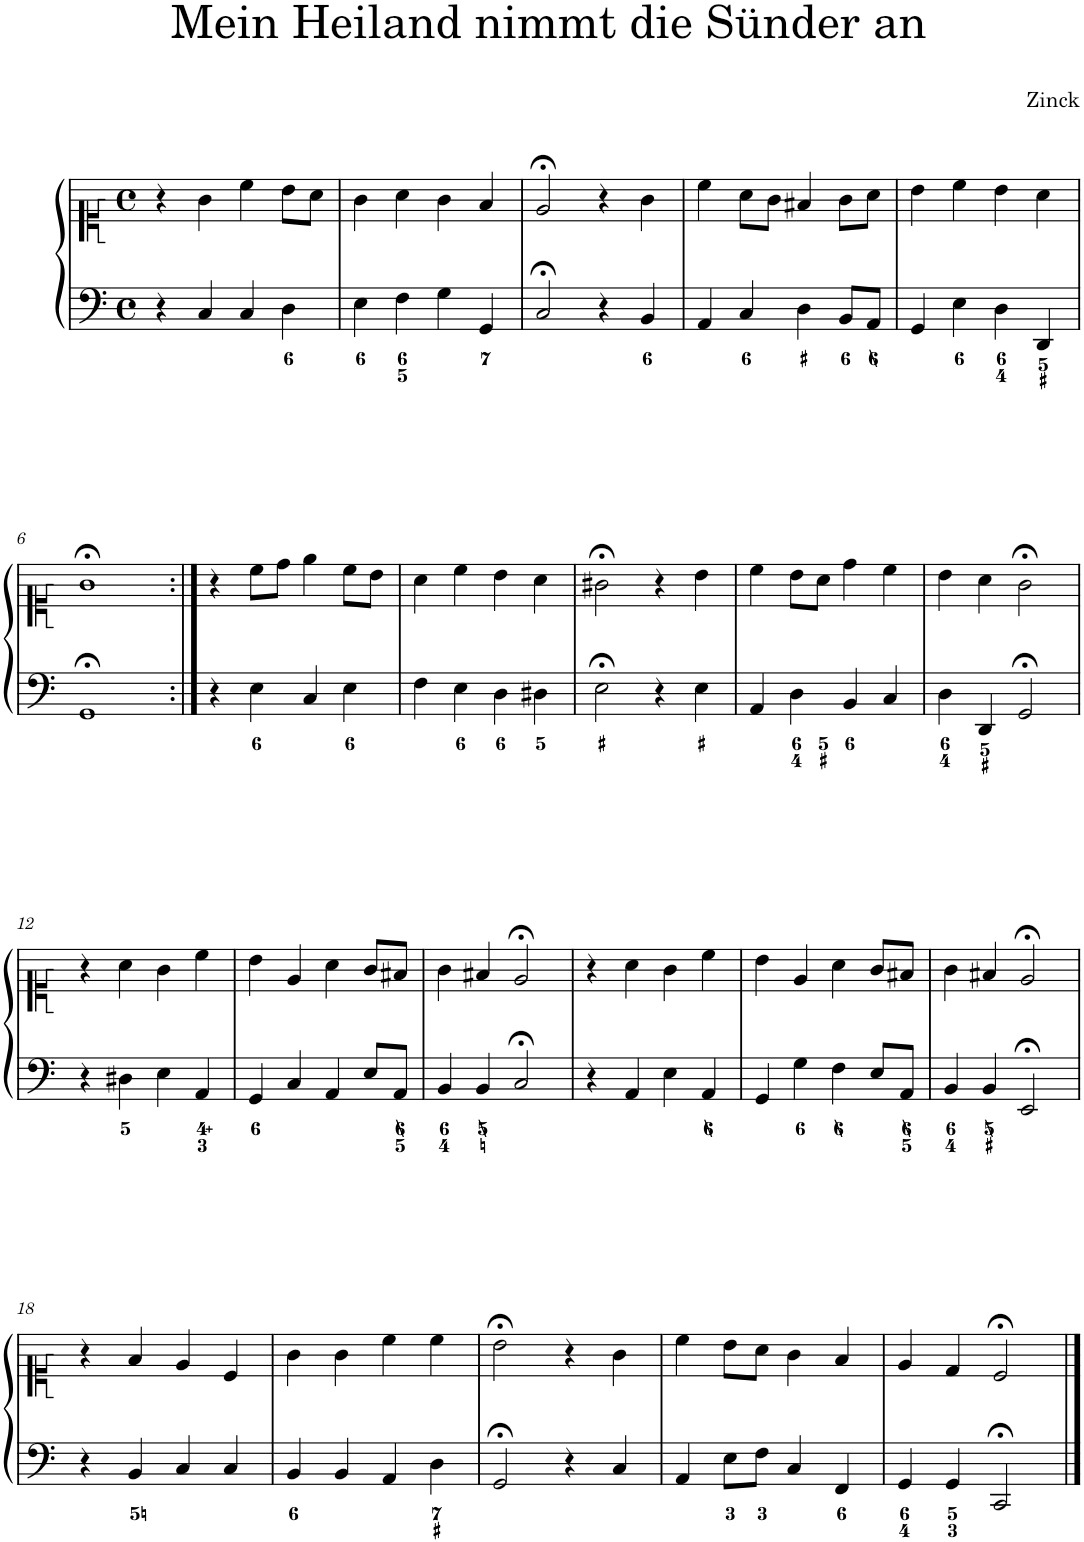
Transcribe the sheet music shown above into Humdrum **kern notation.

**kern	**kern
*part1	*part1
*staff2	*staff1
*I"Piano	*
*I'Pno.	*
*clefF4	*clefC1
*k[]	*k[]
*M4/4	*M4/4
*met(c)	*met(c)
=1	=1
4r	4r
4C/	4g\
4C/	4cc\
4D\	8b\L
.	8a\J
=2	=2
4E\	4g\
4F\	4a\
4G\	4g\
4GG/	4f/
=3	=3
2C;</	2e;</
4r	4r
4BB/	4g\
=4	=4
4AA/	4cc\
4C/	8a\L
.	8g\J
4D\	4f#X/
8BB/L	8g\L
8AA/J	8a\J
=5	=5
4GG/	4b\
4E\	4cc\
4D\	4b\
4DD/	4a\
!!LO:LB:g=z
=6	=6
1GG;<	1g;<
=7:|!	=7:|!
4r	4r
4E\	8cc\L
.	8dd\J
4C/	4ee\
4E\	8cc\L
.	8b\J
=8	=8
4F\	4a\
4E\	4cc\
4D\	4b\
4D#X\	4a\
=9	=9
2E;<\	2g#X;<\
4r	4r
4E\	4b\
=10	=10
4AA/	4cc\
4D\	8b\L
.	8a\J
4BB/	4dd\
4C/	4cc\
=11	=11
4D\	4b\
4DD/	4a\
2GG;</	2g;<\
!!LO:LB:g=z
=12	=12
4r	4r
4D#X\	4a\
4E\	4g\
4AA/	4cc\
=13	=13
4GG/	4b\
4C/	4e/
4AA/	4a\
8E/L	8g/L
8AA/J	8f#X/J
=14	=14
4BB/	4g\
4BB/	4f#X/
2C;</	2e;</
=15	=15
4r	4r
4AA/	4a\
4E\	4g\
4AA/	4cc\
=16	=16
4GG/	4b\
4G\	4e/
4F\	4a\
8E/L	8g/L
8AA/J	8f#X/J
=17	=17
4BB/	4g\
4BB/	4f#X/
2EE;</	2e;</
!!LO:LB:g=z
=18	=18
4r	4r
4BB/	4f/
4C/	4e/
4C/	4c/
=19	=19
4BB/	4g\
4BB/	4g\
4AA/	4cc\
4D\	4cc\
=20	=20
2GG;</	2b;<\
4r	4r
4C/	4g\
=21	=21
4AA/	4cc\
8E\L	8b\L
8F\J	8a\J
4C/	4g\
4FF/	4f/
=22	=22
4GG/	4e/
4GG/	4d/
2CC;</	2c;</
==	==
*-	*-
